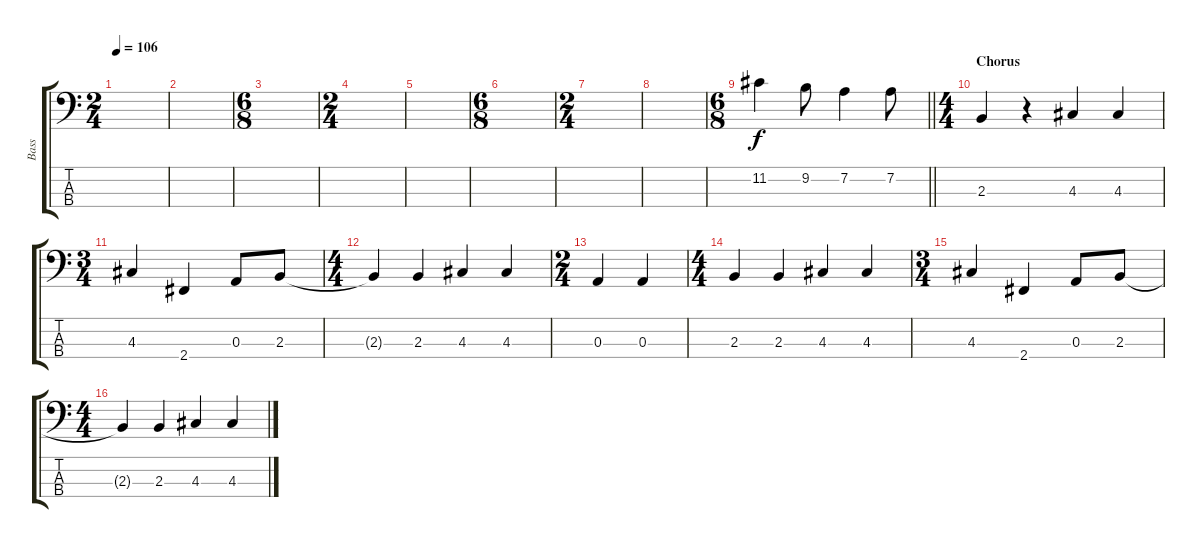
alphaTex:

\track ("Bass" "Bass") {instrument electricbassfinger}
\staff {score tabs}
\tuning (G2 D2 A1 E1) {hide}
\ts (2 4)
\tempo 106
\clef f4
\ks c
|
|
\ts (6 8)
|
\ts (2 4)
|
|
\ts (6 8)
|
\ts (2 4)
|
|
\ts (6 8)
\barLineRight lightlight
11.2.4 9.2.8 7.2.4 7.2.8 |
\ts (4 4)
\section ("" "Chorus")
2.3.4 r.4 4.3.4 4.3.4 |
\ts (3 4)
4.3.4 2.4.4 0.3.8 2.3.8 |
\ts (4 4)
2.3{t}.4 2.3.4 4.3.4 4.3.4 |
\ts (2 4)
0.3.4 0.3.4 |
\ts (4 4)
2.3.4 2.3.4 4.3.4 4.3.4 |
\ts (3 4)
4.3.4 2.4.4 0.3.8 2.3.8 |
\ts (4 4)
2.3{t}.4 2.3.4 4.3.4 4.3.4
